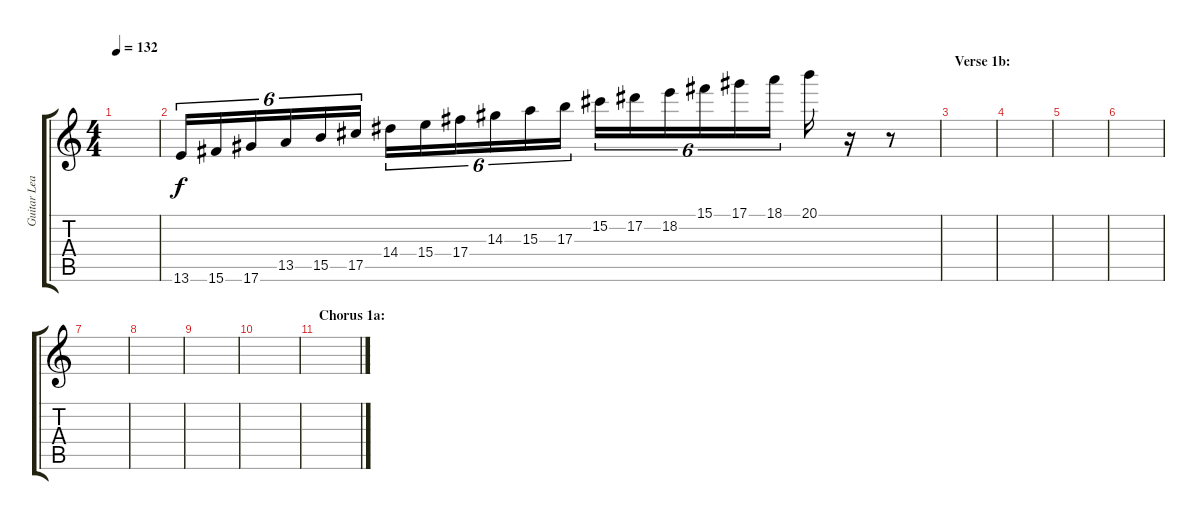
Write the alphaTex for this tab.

\track ("Guitar Lead" "Guitar Lea") {instrument distortionguitar}
\staff {score tabs}
\tuning (Eb4 Bb3 Gb3 Db3 Ab2 Eb2) {hide}
\ts (4 4)
\tempo 132
\clef g2
\ks c
|
13.6.16{tu (6 4) dy f} 15.6.16{tu (6 4)} 17.6.16{tu (6 4)} 13.5.16{tu (6 4)} 15.5.16{tu (6 4)} 17.5.16{tu (6 4)} 14.4.16{tu (6 4)} 15.4.16{tu (6 4)} 17.4.16{tu (6 4)} 14.3.16{tu (6 4)} 15.3.16{tu (6 4)} 17.3.16{tu (6 4)} 15.2.16{tu (6 4)} 17.2.16{tu (6 4)} 18.2.16{tu (6 4)} 15.1.16{tu (6 4)} 17.1.16{tu (6 4)} 18.1.16{tu (6 4)} 20.1.16 r.16 r.8 |
\section ("" "Verse 1b:")
|
|
|
|
|
|
|
|
\section ("" "Chorus 1a:")
